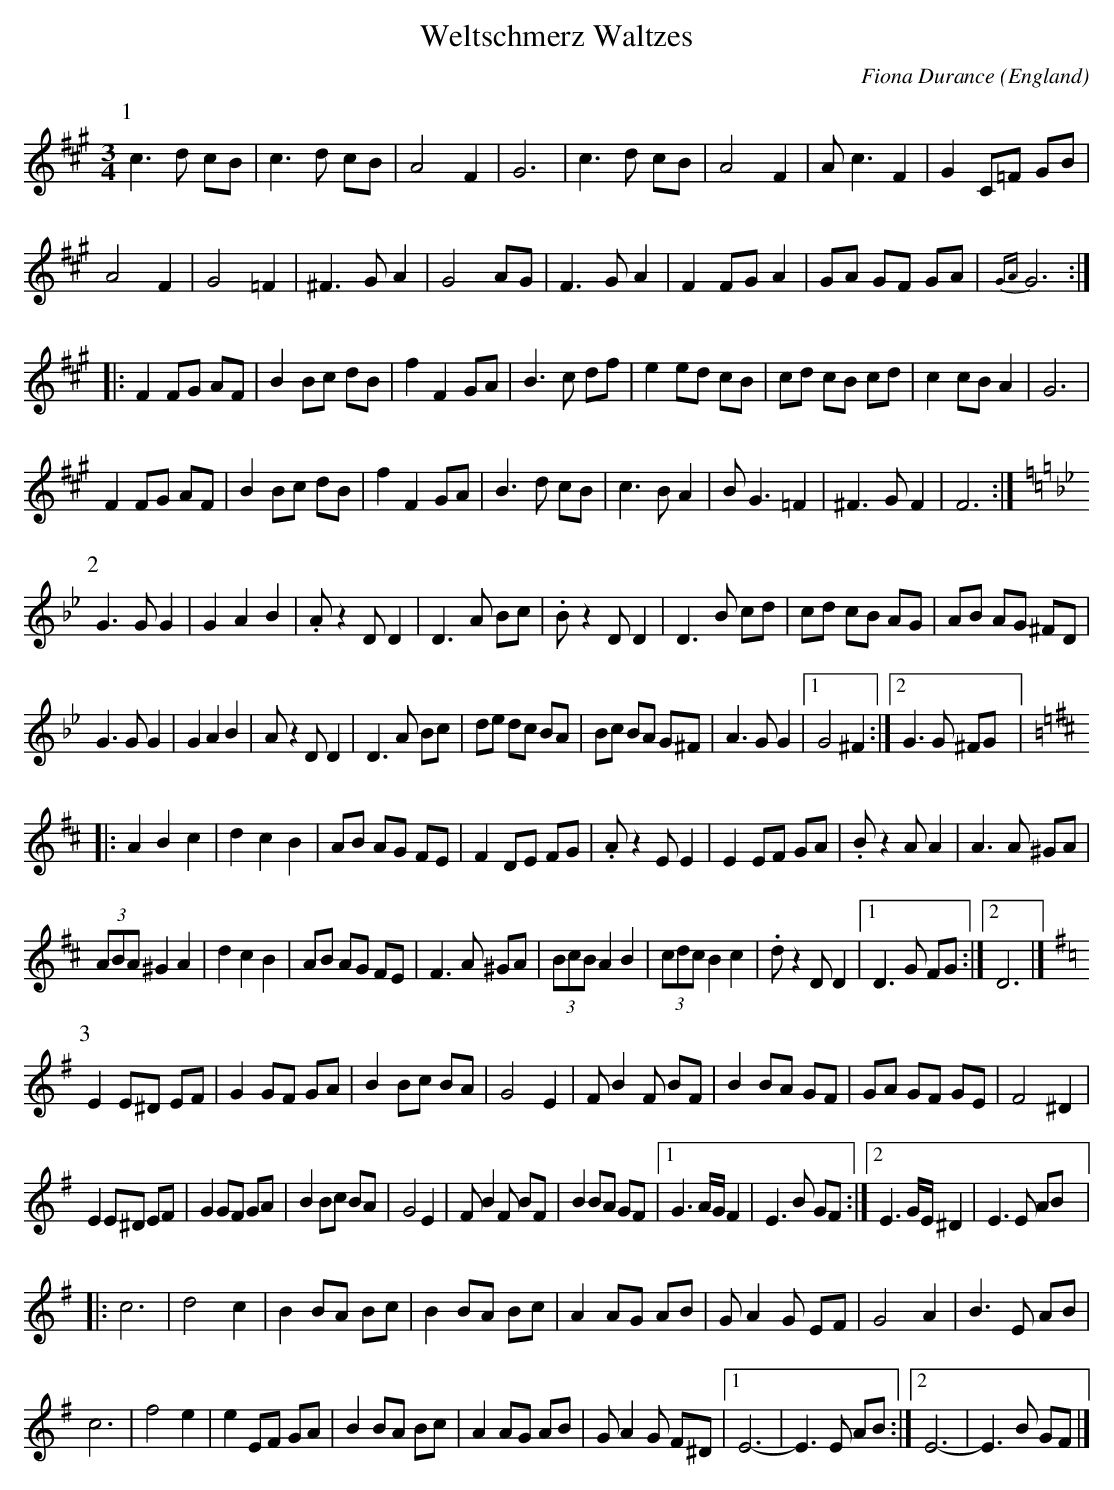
X:1
T:Weltschmerz Waltzes
C:Fiona Durance
M:3/4
O:England
K:A
P:1
c3d cB | c3d cB| A4 F2 | G6 |\
c3d cB | A4 F2 | Ac3 F2 | G2 C=F GB |
A4 F2 | G4 =F2 | ^F3G A2 | G4 AG |\
F3G A2 | F2 FG A2 | GA GF GA | {GA}G6 ::
F2 FG AF | B2 Bc dB | f2 F2 GA | B3c df |\
e2 ed cB | cd cB cd | c2 cB A2 | G6 |
F2 FG AF | B2 Bc dB | f2 F2 GA | B3d cB | \
c3B A2 | BG3 =F2 | ^F3G F2 | F6 :|
P:2
K:Gm
G3G G2 | G2 A2 B2 | .A z2D D2 | D3A Bc | \
.B z2 D D2 | D3B cd | cd cB AG | AB AG ^FD |
G3G G2 | G2 A2 B2 | A z2D D2 | D3A Bc | \
de dc BA | Bc BA G^F | A3G G2 |1 G4 ^F2 :|2 G3G ^FG \
[K:D] \
|:
A2 B2 c2 | d2 c2 B2 | AB AG FE | F2 DE FG |\
.A z2E E2 | E2 EF GA | .B z2A A2 | A3A ^GA |
(3ABA ^G2 A2 | d2 c2 B2 | AB AG FE | F3A ^GA | \
(3BcB A2 B2 | (3cdc B2 c2 | .d z2D D2 |1 D3G FG :|2 D6 |]
P:3
K:Em
E2 E^D EF | G2 GF GA | B2 Bc BA | G4 E2 |\
FB2F BF | B2 BA GF | GA GF GE | F4 ^D2 |
E2 E^D EF | G2 GF GA | B2 Bc BA |G4 E2 |\
FB2F BF | B2 BA GF |1 G3A/G/ F2 | E3B GF :|2 E3 G/E/ ^D2 | E3E AB|:
c6 | d4 c2 | B2 BA Bc | B2 BA Bc |\
A2 AG AB | GA2G EF | G4 A2 | B3E AB |
c6 | f4 e2 |\
e2 EF GA | B2 BA Bc |\
A2 AG AB | GA2G F^D |1 E6 - | E3E AB :|2 E6 - | E3B GF |]
